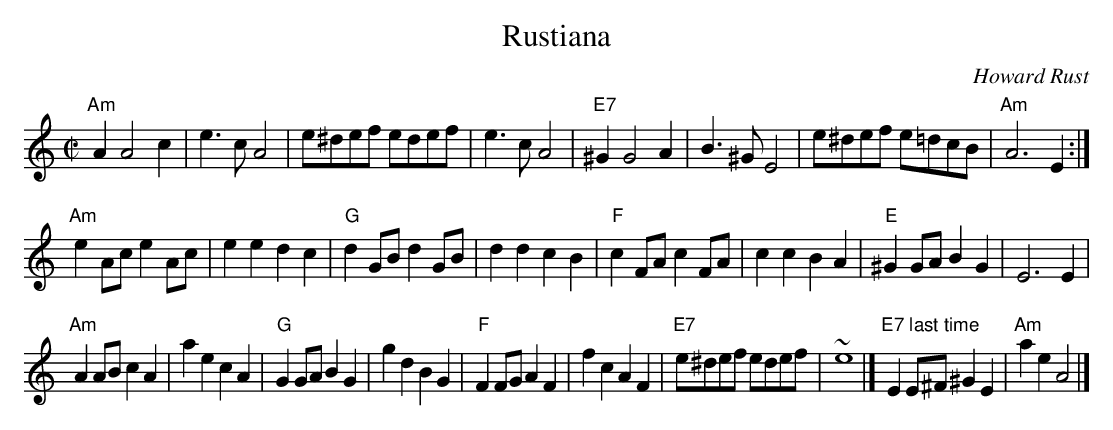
X:1
T:Rustiana
C:Howard Rust
M:C|
L:1/8
K:Am
"Am"A2A4c2|e3cA4|e^def edef|e3cA4|\
"E7"^G2G4A2|B3^GE4|e^def e=dcB|"Am"A6E2:|
"Am"e2Ac e2Ac|e2e2 d2c2|"G"d2GB d2GB|d2d2 c2B2|\
"F"c2FA c2FA|c2c2 B2A2|"E"^G2GA B2G2|E6E2|
"Am"A2AB c2A2|a2e2 c2A2|"G"G2GA B2G2|g2d2 B2G2|\
"F"F2FG A2F2|f2c2 A2F2|"E7"e^def edef|~e8|]"E7 last time" E2E^F ^G2E2|"Am" a2 e2 A4|]
